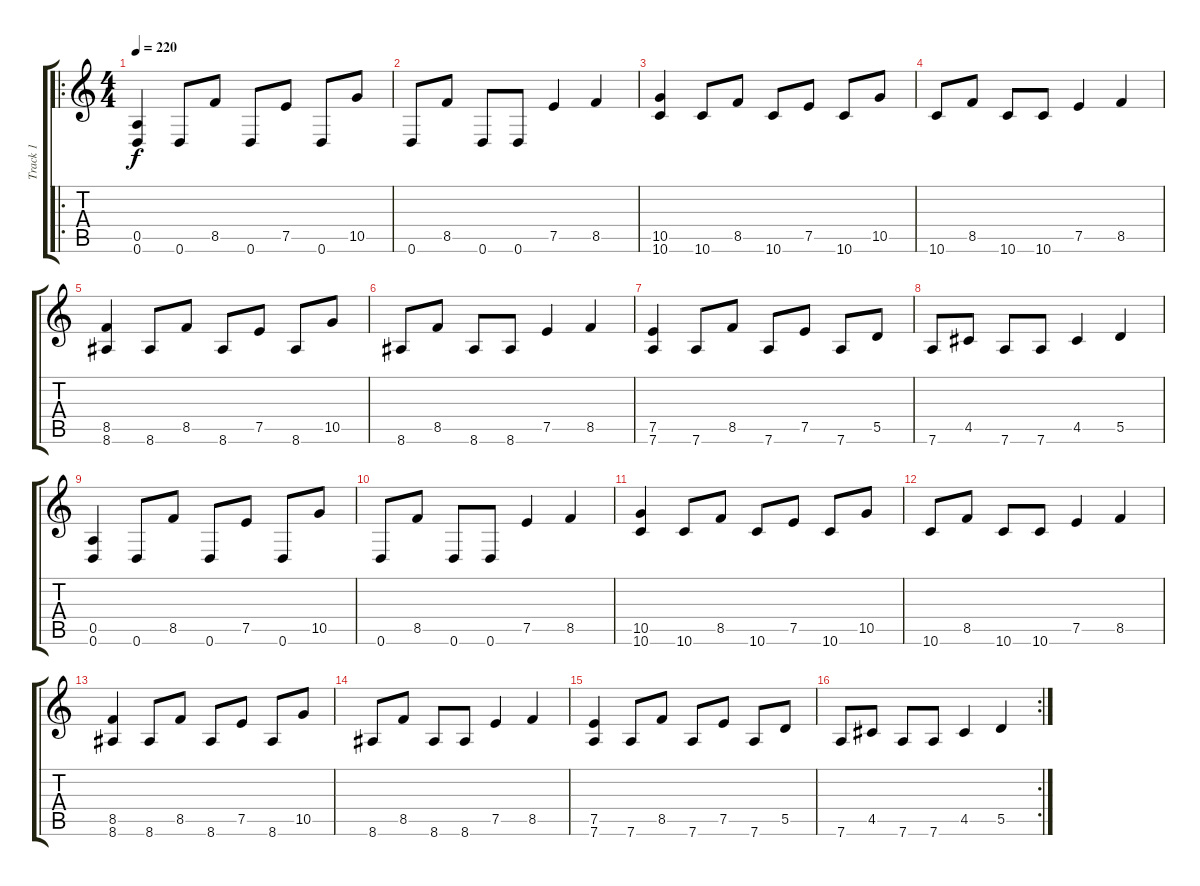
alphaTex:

\track ("Track 1" "Track 1") {instrument overdrivenguitar}
\staff {score tabs}
\tuning (E4 B3 G3 D3 A2 D2) {hide}
\ro
\ts (4 4)
\tempo 220
\clef g2
\ks c
(0.5 0.6).4{dy f} 0.6.8 8.5.8 0.6.8 7.5.8 0.6.8 10.5.8 |
0.6.8 8.5.8 0.6.8 0.6.8 7.5.4 8.5.4 |
(10.5 10.6).4 10.6.8 8.5.8 10.6.8 7.5.8 10.6.8 10.5.8 |
10.6.8 8.5.8 10.6.8 10.6.8 7.5.4 8.5.4 |
(8.5 8.6).4 8.6.8 8.5.8 8.6.8 7.5.8 8.6.8 10.5.8 |
8.6.8 8.5.8 8.6.8 8.6.8 7.5.4 8.5.4 |
(7.5 7.6).4 7.6.8 8.5.8 7.6.8 7.5.8 7.6.8 5.5.8 |
7.6.8 4.5.8 7.6.8 7.6.8 4.5.4 5.5.4 |
(0.5 0.6).4 0.6.8 8.5.8 0.6.8 7.5.8 0.6.8 10.5.8 |
0.6.8 8.5.8 0.6.8 0.6.8 7.5.4 8.5.4 |
(10.5 10.6).4 10.6.8 8.5.8 10.6.8 7.5.8 10.6.8 10.5.8 |
10.6.8 8.5.8 10.6.8 10.6.8 7.5.4 8.5.4 |
(8.5 8.6).4 8.6.8 8.5.8 8.6.8 7.5.8 8.6.8 10.5.8 |
8.6.8 8.5.8 8.6.8 8.6.8 7.5.4 8.5.4 |
(7.5 7.6).4 7.6.8 8.5.8 7.6.8 7.5.8 7.6.8 5.5.8 |
\rc 2
7.6.8 4.5.8 7.6.8 7.6.8 4.5.4 5.5.4
